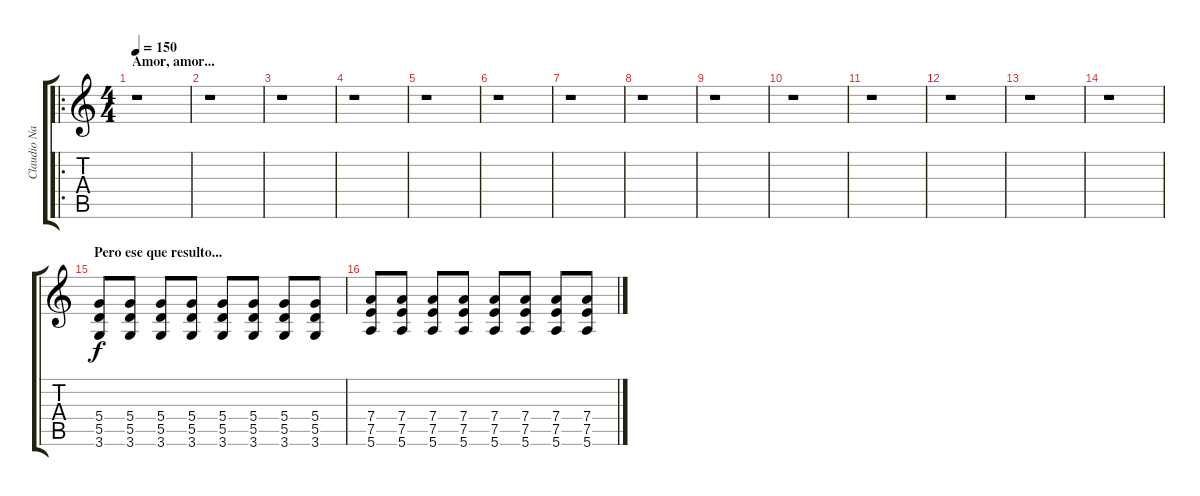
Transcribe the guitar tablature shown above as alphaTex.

\track ("Claudio Narea (Boost FX)" "Claudio Na") {instrument overdrivenguitar}
\staff {score tabs}
\tuning (E4 B3 G3 D3 A2 E2) {hide}
\ro
\ts (4 4)
\section ("" "Amor, amor...")
\tempo 150
\clef g2
\ks c
r.1{dy f} |
r.1 |
r.1 |
r.1 |
r.1 |
r.1 |
r.1 |
r.1 |
r.1 |
r.1 |
r.1 |
r.1 |
r.1 |
r.1 |
\section ("" "Pero ese que resulto...")
(5.4 5.5 3.6).8 (5.4 5.5 3.6).8 (5.4 5.5 3.6).8 (5.4 5.5 3.6).8 (5.4 5.5 3.6).8 (5.4 5.5 3.6).8 (5.4 5.5 3.6).8 (5.4 5.5 3.6).8 |
(7.4 7.5 5.6).8 (7.4 7.5 5.6).8 (7.4 7.5 5.6).8 (7.4 7.5 5.6).8 (7.4 7.5 5.6).8 (7.4 7.5 5.6).8 (7.4 7.5 5.6).8 (7.4 7.5 5.6).8
